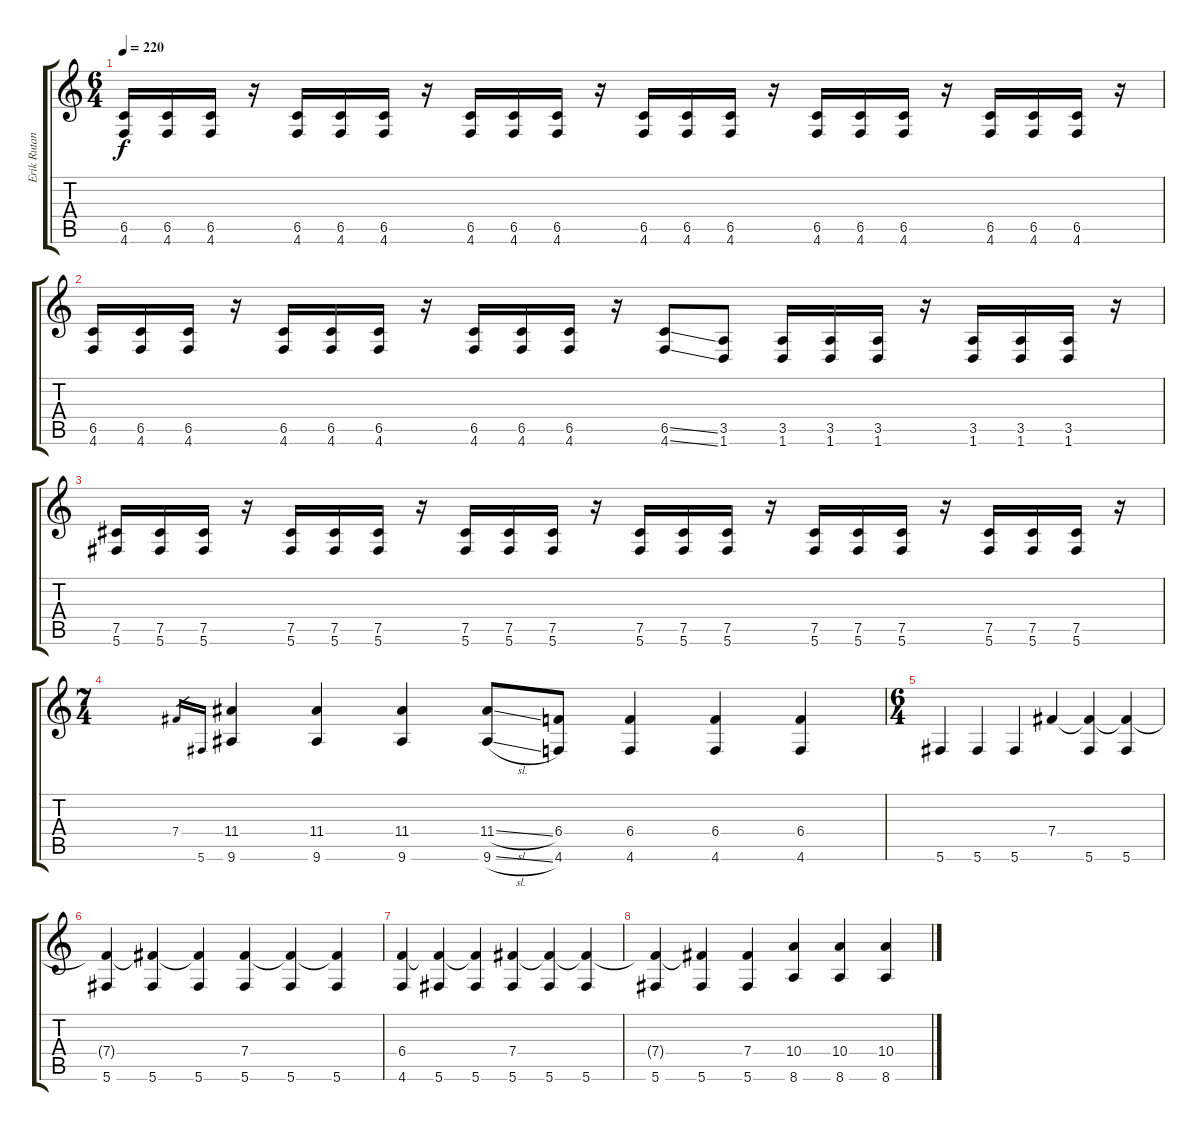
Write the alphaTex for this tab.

\track ("Erik Rutan" "Erik Rutan") {instrument distortionguitar}
\staff {score tabs}
\tuning (Db4 Ab3 E3 B2 Gb2 Db2) {hide}
\ts (6 4)
\tempo 220
\clef g2
\ks c
(6.5 4.6).16{dy f} (6.5 4.6).16 (6.5 4.6).16 r.16 (6.5 4.6).16 (6.5 4.6).16 (6.5 4.6).16 r.16 (6.5 4.6).16 (6.5 4.6).16 (6.5 4.6).16 r.16 (6.5 4.6).16 (6.5 4.6).16 (6.5 4.6).16 r.16 (6.5 4.6).16 (6.5 4.6).16 (6.5 4.6).16 r.16 (6.5 4.6).16 (6.5 4.6).16 (6.5 4.6).16 r.16 |
(6.5 4.6).16 (6.5 4.6).16 (6.5 4.6).16 r.16 (6.5 4.6).16 (6.5 4.6).16 (6.5 4.6).16 r.16 (6.5 4.6).16 (6.5 4.6).16 (6.5 4.6).16 r.16 (6.5{ss} 4.6{ss}).8 (3.5 1.6).8 (3.5 1.6).16 (3.5 1.6).16 (3.5 1.6).16 r.16 (3.5 1.6).16 (3.5 1.6).16 (3.5 1.6).16 r.16 |
(7.5 5.6).16 (7.5 5.6).16 (7.5 5.6).16 r.16 (7.5 5.6).16 (7.5 5.6).16 (7.5 5.6).16 r.16 (7.5 5.6).16 (7.5 5.6).16 (7.5 5.6).16 r.16 (7.5 5.6).16 (7.5 5.6).16 (7.5 5.6).16 r.16 (7.5 5.6).16 (7.5 5.6).16 (7.5 5.6).16 r.16 (7.5 5.6).16 (7.5 5.6).16 (7.5 5.6).16 r.16 |
\ts (7 4)
7.4.16{gr} 5.6.16{gr} (11.4 9.6).4 (11.4 9.6).4 (11.4 9.6).4 (11.4{sl} 9.6{sl}).8 (6.4 4.6).8 (6.4 4.6).4 (6.4 4.6).4 (6.4 4.6).4 |
\ts (6 4)
5.6.4 5.6.4 5.6.4 7.4.4 (7.4{t} 5.6).4 (7.4{t} 5.6).4 |
(7.4{t} 5.6).4 (7.4{t} 5.6).4 (7.4{t} 5.6).4 (7.4 5.6).4 (7.4{t} 5.6).4 (7.4{t} 5.6).4 |
(6.4 4.6).4 (6.4{t} 5.6).4 (6.4{t} 5.6).4 (7.4 5.6).4 (7.4{t} 5.6).4 (7.4{t} 5.6).4 |
(7.4{t} 5.6).4 (7.4{t} 5.6).4 (7.4 5.6).4 (10.4 8.6).4 (10.4 8.6).4 (10.4 8.6).4
